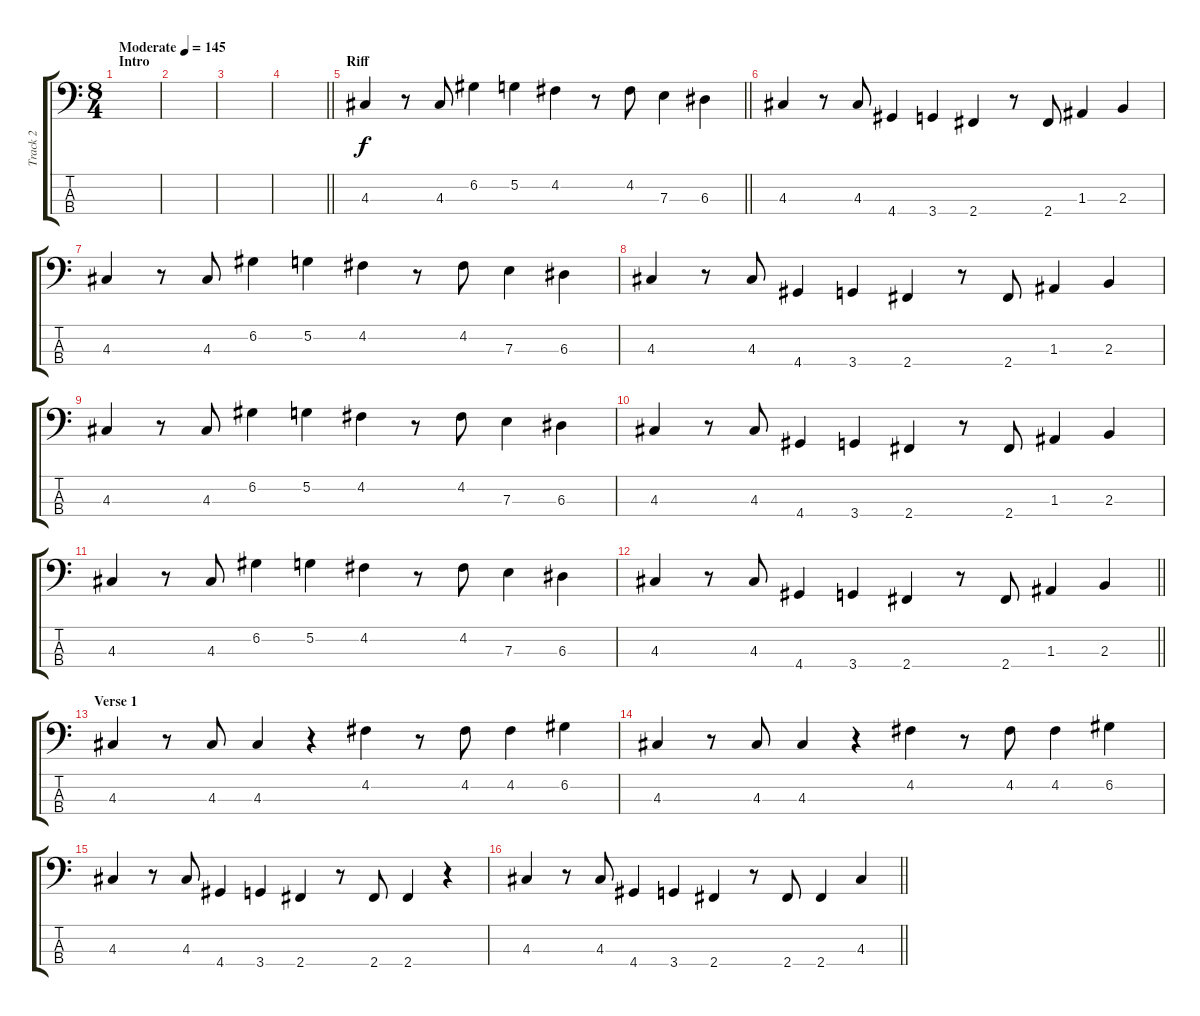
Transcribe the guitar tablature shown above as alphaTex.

\track ("Track 2" "Track 2") {instrument electricbassfinger}
\staff {score tabs}
\tuning (G2 D2 A1 E1) {hide}
\ts (8 4)
\section ("" "Intro")
\tempo (145 "Moderate")
\clef f4
\ks c
|
|
|
\barLineRight lightlight
|
\section ("" "Riff")
\barLineRight lightlight
4.3.4 r.8 4.3.8 6.2.4 5.2.4 4.2.4 r.8 4.2.8 7.3.4 6.3.4 |
\section ("" "")
4.3.4 r.8 4.3.8 4.4.4 3.4.4 2.4.4 r.8 2.4.8 1.3.4 2.3.4 |
4.3.4 r.8 4.3.8 6.2.4 5.2.4 4.2.4 r.8 4.2.8 7.3.4 6.3.4 |
4.3.4 r.8 4.3.8 4.4.4 3.4.4 2.4.4 r.8 2.4.8 1.3.4 2.3.4 |
4.3.4 r.8 4.3.8 6.2.4 5.2.4 4.2.4 r.8 4.2.8 7.3.4 6.3.4 |
4.3.4 r.8 4.3.8 4.4.4 3.4.4 2.4.4 r.8 2.4.8 1.3.4 2.3.4 |
4.3.4 r.8 4.3.8 6.2.4 5.2.4 4.2.4 r.8 4.2.8 7.3.4 6.3.4 |
\barLineRight lightlight
4.3.4 r.8 4.3.8 4.4.4 3.4.4 2.4.4 r.8 2.4.8 1.3.4 2.3.4 |
\section ("" "Verse 1")
4.3.4 r.8 4.3.8 4.3.4 r.4 4.2.4 r.8 4.2.8 4.2.4 6.2.4 |
4.3.4 r.8 4.3.8 4.3.4 r.4 4.2.4 r.8 4.2.8 4.2.4 6.2.4 |
4.3.4 r.8 4.3.8 4.4.4 3.4.4 2.4.4 r.8 2.4.8 2.4.4 r.4 |
\barLineRight lightlight
4.3.4 r.8 4.3.8 4.4.4 3.4.4 2.4.4 r.8 2.4.8 2.4.4 4.3.4
